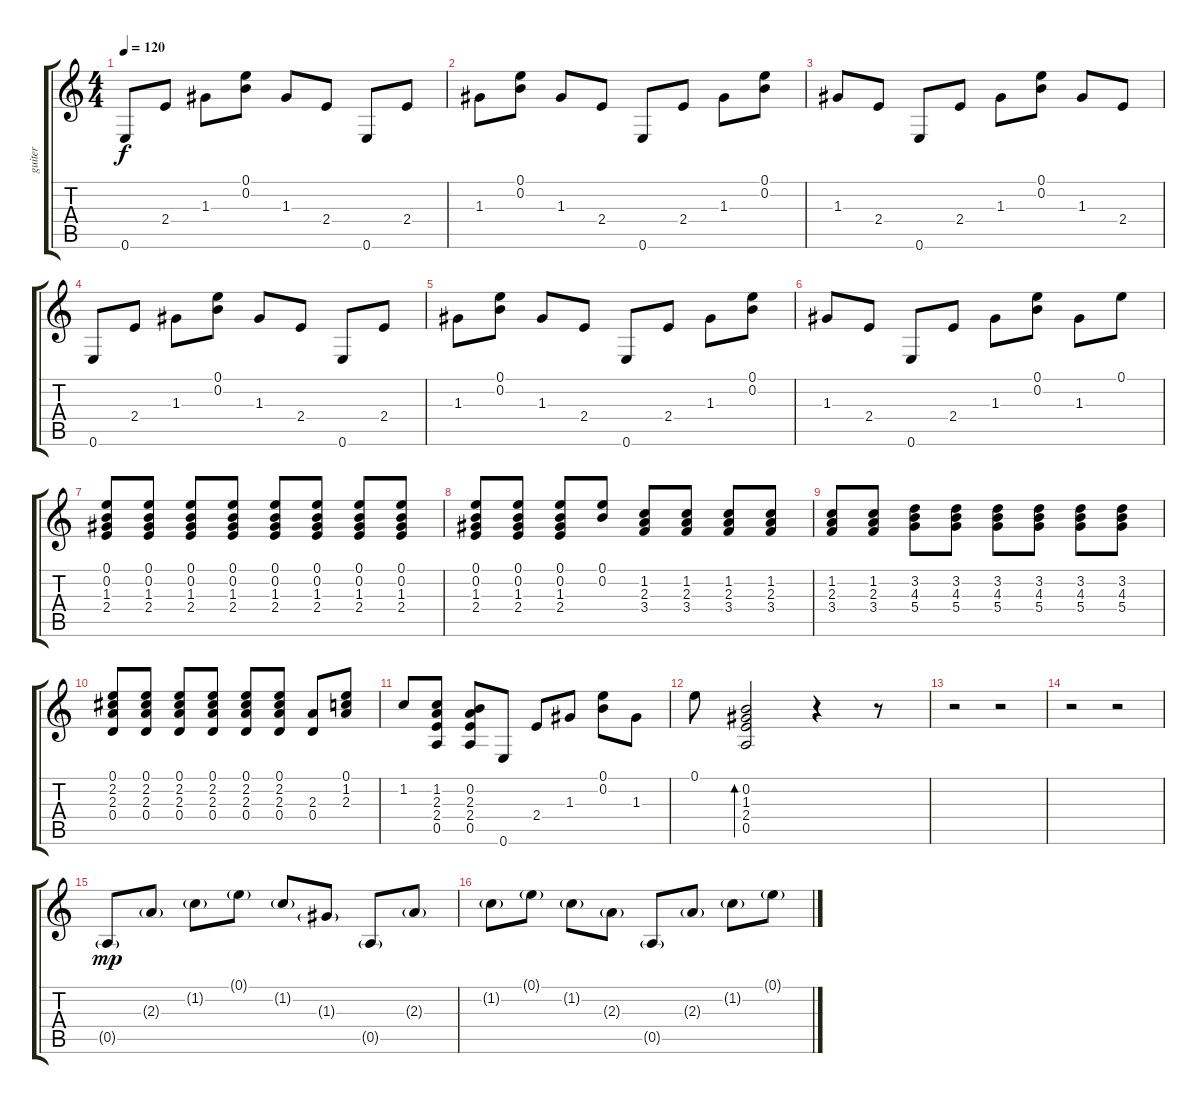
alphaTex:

\track ("guiter" "guiter") {instrument acousticguitarsteel}
\staff {score tabs}
\tuning (E4 B3 G3 D3 A2 E2) {hide}
\ts (4 4)
\tempo 120
\clef g2
\ks c
0.6.8{dy f} 2.4.8 1.3.8 (0.1 0.2).8 1.3.8 2.4.8 0.6.8 2.4.8 |
1.3.8 (0.1 0.2).8 1.3.8 2.4.8 0.6.8 2.4.8 1.3.8 (0.1 0.2).8 |
1.3.8 2.4.8 0.6.8 2.4.8 1.3.8 (0.1 0.2).8 1.3.8 2.4.8 |
0.6.8 2.4.8 1.3.8 (0.1 0.2).8 1.3.8 2.4.8 0.6.8 2.4.8 |
1.3.8 (0.1 0.2).8 1.3.8 2.4.8 0.6.8 2.4.8 1.3.8 (0.1 0.2).8 |
1.3.8 2.4.8 0.6.8 2.4.8 1.3.8 (0.1 0.2).8 1.3.8 0.1.8 |
(0.1 0.2 1.3 2.4).8 (0.1 0.2 1.3 2.4).8 (0.1 0.2 1.3 2.4).8 (0.1 0.2 1.3 2.4).8 (0.1 0.2 1.3 2.4).8 (0.1 0.2 1.3 2.4).8 (0.1 0.2 1.3 2.4).8 (0.1 0.2 1.3 2.4).8 |
(0.1 0.2 1.3 2.4).8 (0.1 0.2 1.3 2.4).8 (0.1 0.2 1.3 2.4).8 (0.1 0.2).8 (1.2 2.3 3.4).8 (1.2 2.3 3.4).8 (1.2 2.3 3.4).8 (1.2 2.3 3.4).8 |
(1.2 2.3 3.4).8 (1.2 2.3 3.4).8 (3.2 4.3 5.4).8 (3.2 4.3 5.4).8 (3.2 4.3 5.4).8 (3.2 4.3 5.4).8 (3.2 4.3 5.4).8 (3.2 4.3 5.4).8 |
(0.1 2.2 2.3 0.4).8 (0.1 2.2 2.3 0.4).8 (0.1 2.2 2.3 0.4).8 (0.1 2.2 2.3 0.4).8 (0.1 2.2 2.3 0.4).8 (0.1 2.2 2.3 0.4).8 (2.3 0.4).8 (0.1 1.2 2.3).8 |
1.2.8 (1.2 2.3 2.4 0.5).8 (0.2 2.3 2.4 0.5).8 0.6.8 2.4.8 1.3.8 (0.1 0.2).8 1.3.8 |
0.1.8 (0.2 1.3 2.4 0.5).2{bd 480} r.4 r.8 |
r.2 r.2 |
r.2 r.2 |
0.5{g}.8{dy mp volume 8} 2.3{g}.8 1.2{g}.8 0.1{g}.8 1.2{g}.8 1.3{g}.8 0.5{g}.8 2.3{g}.8 |
1.2{g}.8 0.1{g}.8 1.2{g}.8 2.3{g}.8 0.5{g}.8 2.3{g}.8 1.2{g}.8 0.1{g}.8
